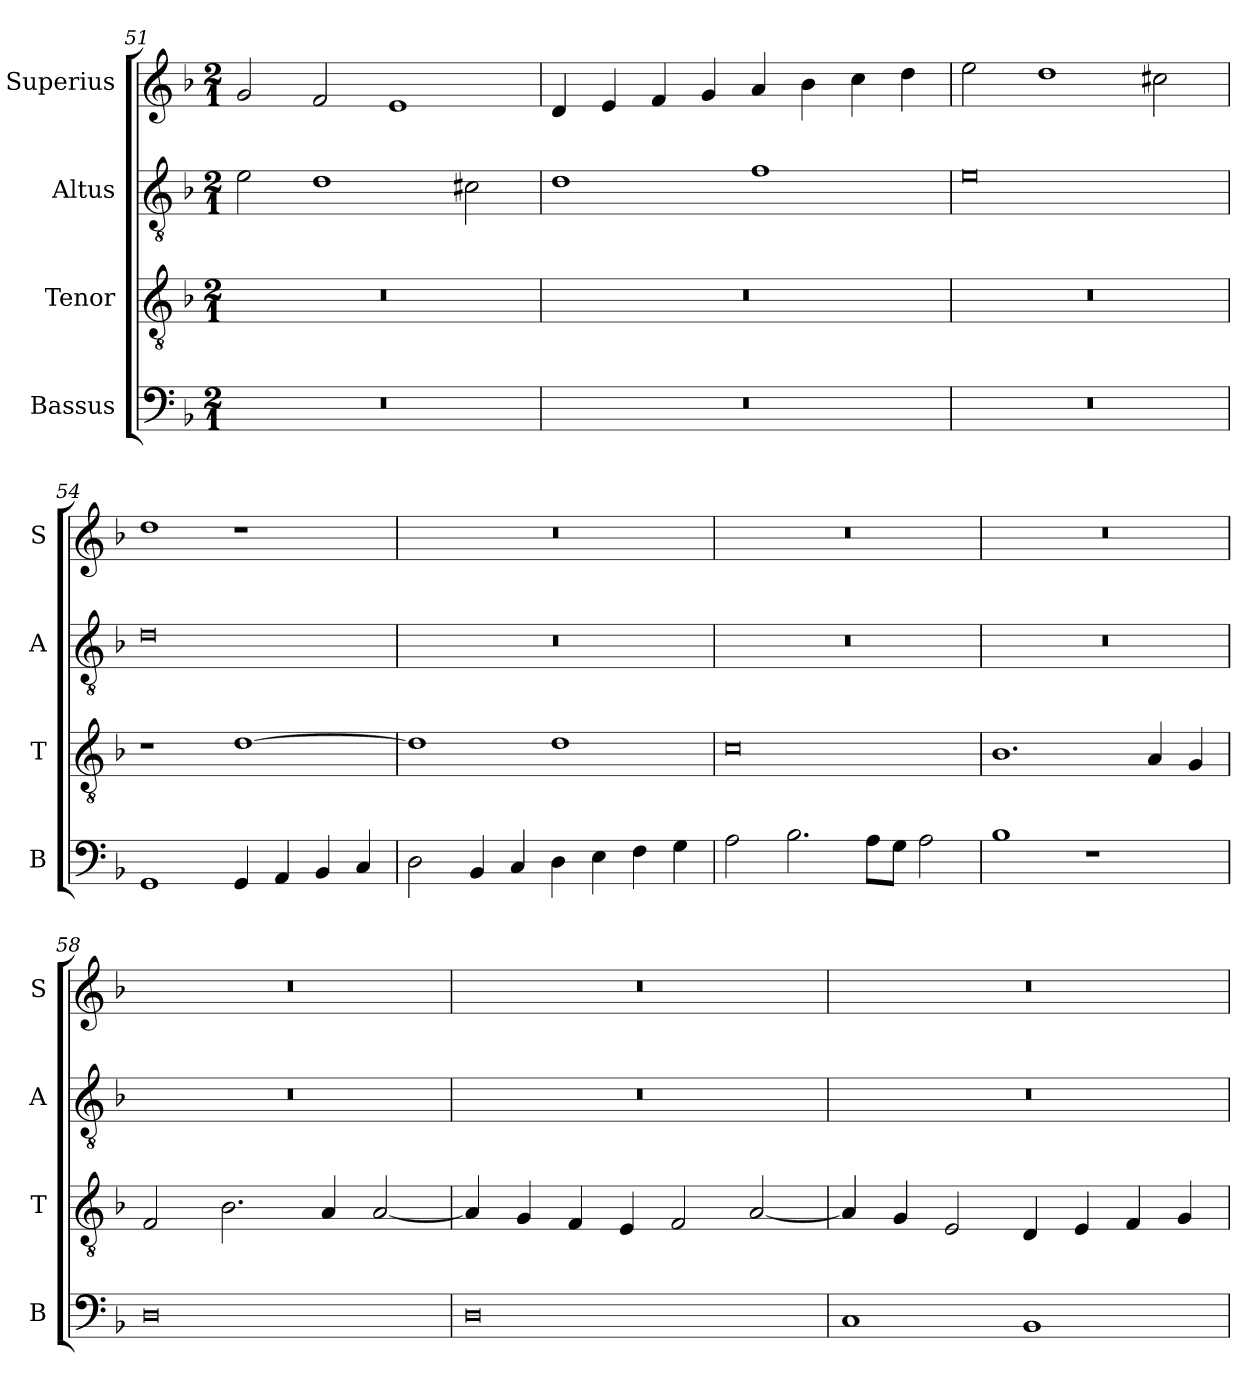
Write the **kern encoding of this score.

**kern	**kern	**kern	**kern
*part4	*part3	*part2	*part1
*staff4	*staff3	*staff2	*staff1
*I"Bassus	*I"Tenor	*I"Altus	*I"Superius
*I'B	*I'T	*I'A	*I'S
*clefF4	*clefGv2	*clefGv2	*clefG2
*k[b-]	*k[b-]	*k[b-]	*k[b-]
*M2/1	*M2/1	*M2/1	*M2/1
=51	=51	=51	=51
0r	0r	2e\	2g/
.	.	1d	2f/
.	.	.	1e
.	.	2c#X\	.
=52	=52	=52	=52
0r	0r	1d	4d/
.	.	.	4e/
.	.	.	4f/
.	.	.	4g/
.	.	1f	4a/
.	.	.	4b-\
.	.	.	4cc\
.	.	.	4dd\
=53	=53	=53	=53
0r	0r	0e	2ee\
.	.	.	1dd
.	.	.	2cc#X\
=54	=54	=54	=54
1GG	1r	0d	1dd
4GG/	[1d	.	1r
4AA/	.	.	.
4BB-/	.	.	.
4C/	.	.	.
=55	=55	=55	=55
2D\	1d]	0r	0r
4BB-/	.	.	.
4C/	.	.	.
4D\	1d	.	.
4E\	.	.	.
4F\	.	.	.
4G\	.	.	.
=56	=56	=56	=56
2A\	0c	0r	0r
2.B-\	.	.	.
8A\L	.	.	.
8G\J	.	.	.
2A\	.	.	.
=57	=57	=57	=57
1B-	1.B-	0r	0r
1r	.	.	.
.	4A/	.	.
.	4G/	.	.
=58	=58	=58	=58
0D	2F/	0r	0r
.	2.B-\	.	.
.	4A/	.	.
.	[2A/	.	.
=59	=59	=59	=59
0D	4A/]	0r	0r
.	4G/	.	.
.	4F/	.	.
.	4E/	.	.
.	2F/	.	.
.	[2A/	.	.
=60	=60	=60	=60
1C	4A/]	0r	0r
.	4G/	.	.
.	2E/	.	.
1BB-	4D/	.	.
.	4E/	.	.
.	4F/	.	.
.	4G/	.	.
=	=	=	=
*-	*-	*-	*-
